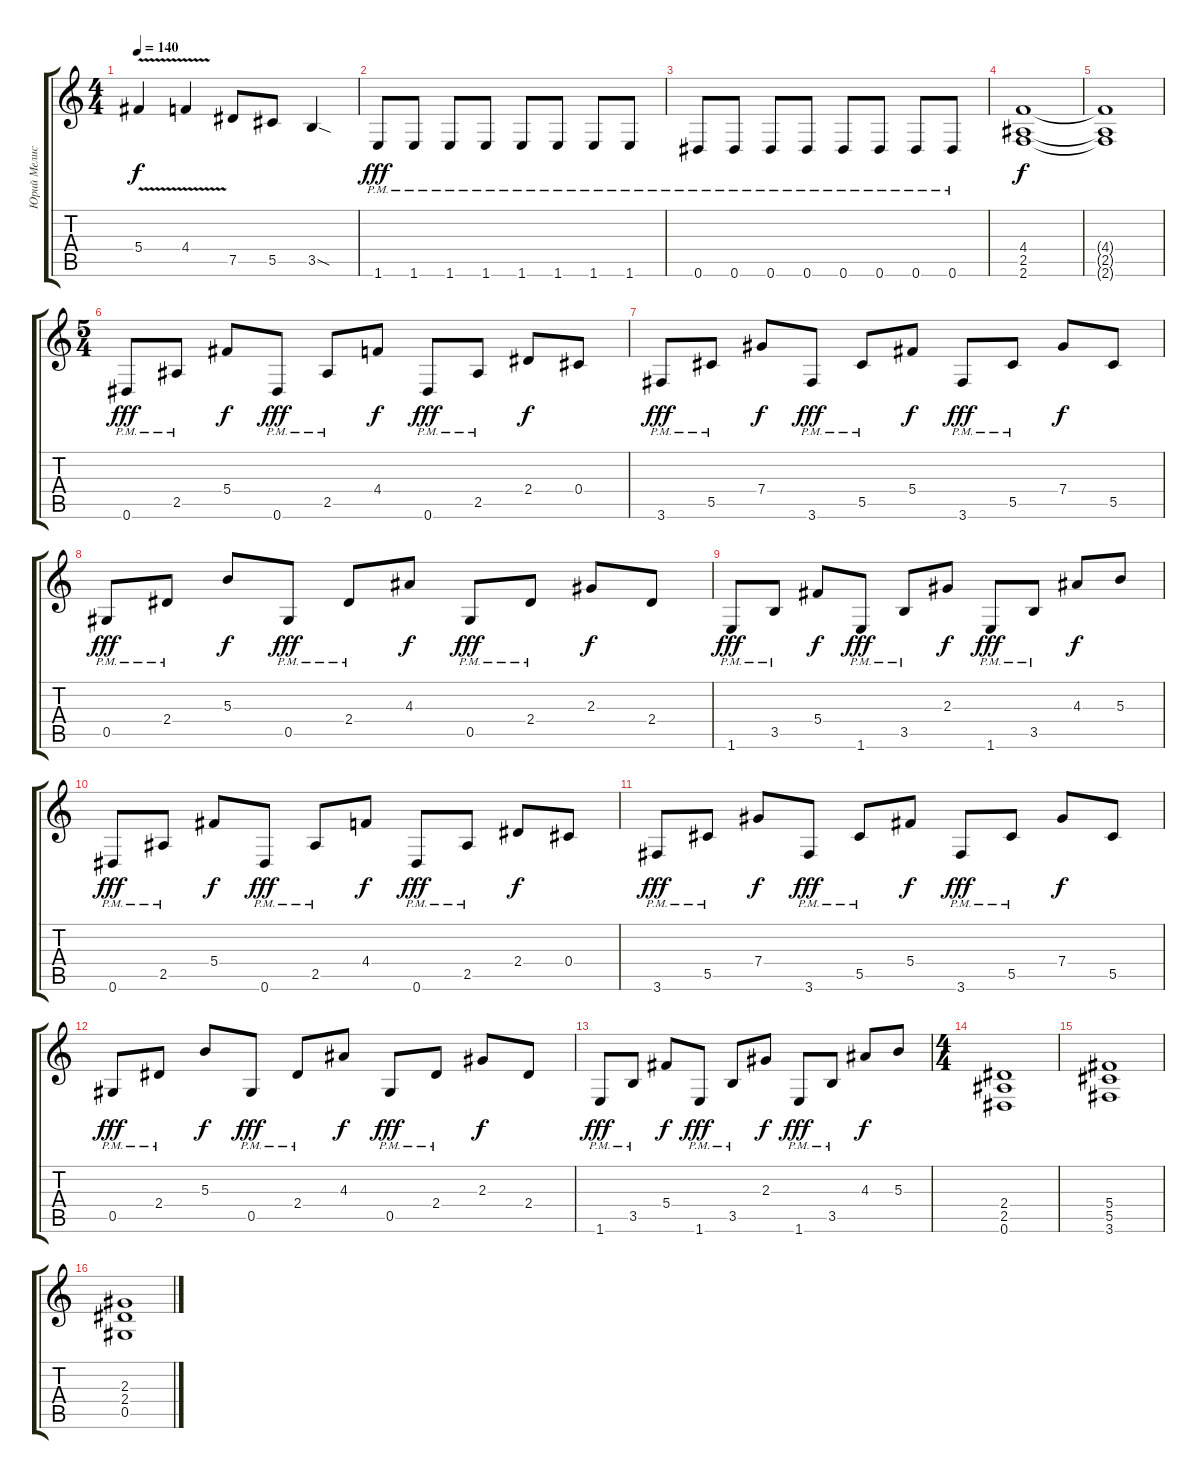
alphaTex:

\track ("Юрий Мелисов" "Юрий Мелис") {instrument distortionguitar}
\staff {score tabs}
\tuning (Eb4 Bb3 Gb3 Db3 Ab2 Eb2) {hide}
\ts (4 4)
\tempo 140
\clef g2
\ks c
5.4{v}.4{dy f} 4.4{v}.4 7.5.8 5.5.8 3.5{sod}.4 |
1.6{pm}.8{dy fff} 1.6{pm}.8 1.6{pm}.8 1.6{pm}.8 1.6{pm}.8 1.6{pm}.8 1.6{pm}.8 1.6{pm}.8 |
0.6{pm}.8 0.6{pm}.8 0.6{pm}.8 0.6{pm}.8 0.6{pm}.8 0.6{pm}.8 0.6{pm}.8 0.6{pm}.8 |
(4.4 2.5 2.6).1{dy f} |
(4.4{t} 2.5{t} 2.6{t}).1 |
\ts (5 4)
0.6{pm}.8{dy fff balance 8} 2.5{pm}.8 5.4.8{dy f} 0.6{pm}.8{dy fff} 2.5{pm}.8 4.4.8{dy f} 0.6{pm}.8{dy fff} 2.5{pm}.8 2.4.8{dy f} 0.4.8 |
3.6{pm}.8{dy fff} 5.5{pm}.8 7.4.8{dy f} 3.6{pm}.8{dy fff} 5.5{pm}.8 5.4.8{dy f} 3.6{pm}.8{dy fff} 5.5{pm}.8 7.4.8{dy f} 5.5.8 |
0.5{pm}.8{dy fff} 2.4{pm}.8 5.3.8{dy f} 0.5{pm}.8{dy fff} 2.4{pm}.8 4.3.8{dy f} 0.5{pm}.8{dy fff} 2.4{pm}.8 2.3.8{dy f} 2.4.8 |
1.6{pm}.8{dy fff} 3.5{pm}.8 5.4.8{dy f} 1.6{pm}.8{dy fff} 3.5{pm}.8 2.3.8{dy f} 1.6{pm}.8{dy fff} 3.5{pm}.8 4.3.8{dy f} 5.3.8 |
0.6{pm}.8{dy fff} 2.5{pm}.8 5.4.8{dy f} 0.6{pm}.8{dy fff} 2.5{pm}.8 4.4.8{dy f} 0.6{pm}.8{dy fff} 2.5{pm}.8 2.4.8{dy f} 0.4.8 |
3.6{pm}.8{dy fff} 5.5{pm}.8 7.4.8{dy f} 3.6{pm}.8{dy fff} 5.5{pm}.8 5.4.8{dy f} 3.6{pm}.8{dy fff} 5.5{pm}.8 7.4.8{dy f} 5.5.8 |
0.5{pm}.8{dy fff} 2.4{pm}.8 5.3.8{dy f} 0.5{pm}.8{dy fff} 2.4{pm}.8 4.3.8{dy f} 0.5{pm}.8{dy fff} 2.4{pm}.8 2.3.8{dy f} 2.4.8 |
1.6{pm}.8{dy fff} 3.5{pm}.8 5.4.8{dy f} 1.6{pm}.8{dy fff} 3.5{pm}.8 2.3.8{dy f} 1.6{pm}.8{dy fff} 3.5{pm}.8 4.3.8{dy f} 5.3.8 |
\ts (4 4)
(2.4 2.5 0.6).1 |
(5.4 5.5 3.6).1 |
(2.3 2.4 0.5).1
